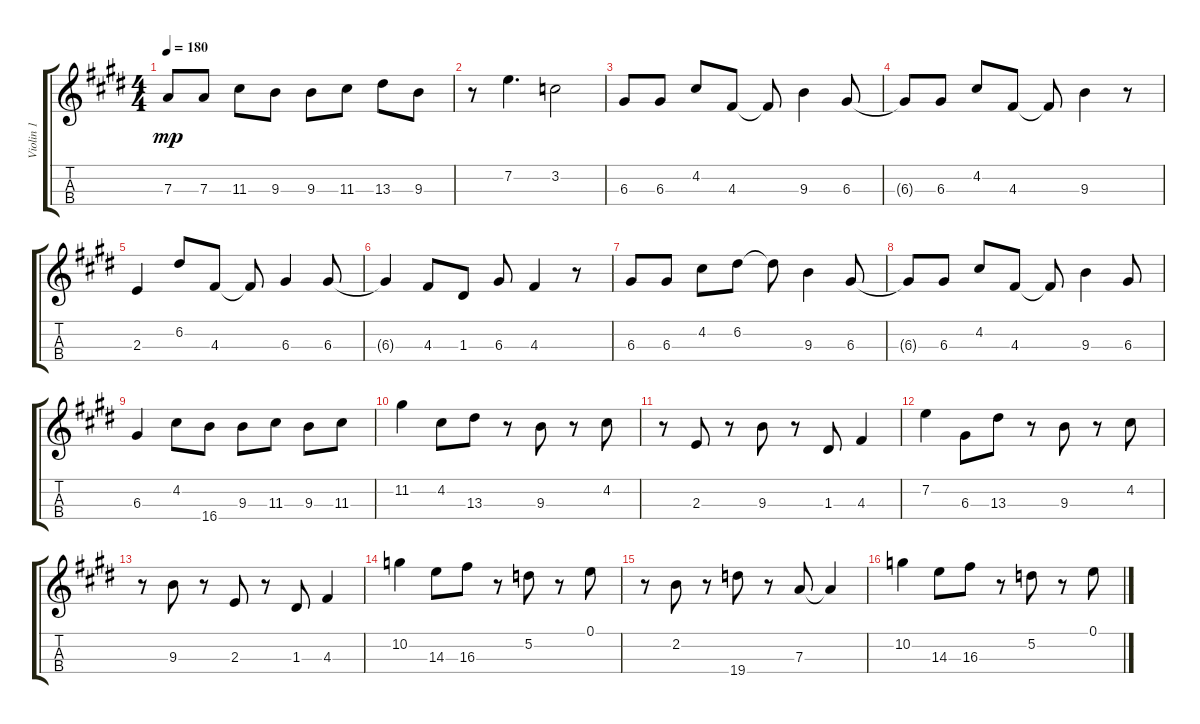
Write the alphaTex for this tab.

\track ("Violin 1" "Violin 1") {instrument violin}
\staff {score tabs}
\tuning (E5 A4 D4 G3) {hide}
\ts (4 4)
\tempo 180
\clef g2
\ks e
7.3.8{dy mp} 7.3.8 11.3.8 9.3.8 9.3.8 11.3.8 13.3.8 9.3.8 |
r.8 7.2.4{d} 3.2.2 |
6.3.8 6.3.8 4.2.8 4.3.8 4.3{t}.8 9.3.4 6.3.8 |
6.3{t}.8 6.3.8 4.2.8 4.3.8 4.3{t}.8 9.3.4 r.8 |
2.3.4 6.2.8 4.3.8 4.3{t}.8 6.3.4 6.3.8 |
6.3{t}.4 4.3.8 1.3.8 6.3.8 4.3.4 r.8 |
6.3.8 6.3.8 4.2.8 6.2.8 6.2{t}.8 9.3.4 6.3.8 |
6.3{t}.8 6.3.8 4.2.8 4.3.8 4.3{t}.8 9.3.4 6.3.8 |
6.3.4 4.2.8 16.4.8 9.3.8 11.3.8 9.3.8 11.3.8 |
11.2.4 4.2.8 13.3.8 r.8 9.3.8 r.8 4.2.8 |
r.8 2.3.8 r.8 9.3.8 r.8 1.3.8 4.3.4 |
7.2.4 6.3.8 13.3.8 r.8 9.3.8 r.8 4.2.8 |
r.8 9.3.8 r.8 2.3.8 r.8 1.3.8 4.3.4 |
10.2.4 14.3.8 16.3.8 r.8 5.2.8 r.8 0.1.8 |
r.8 2.2.8 r.8 19.4.8 r.8 7.3.8 7.3{t}.4 |
10.2.4 14.3.8 16.3.8 r.8 5.2.8 r.8 0.1.8
